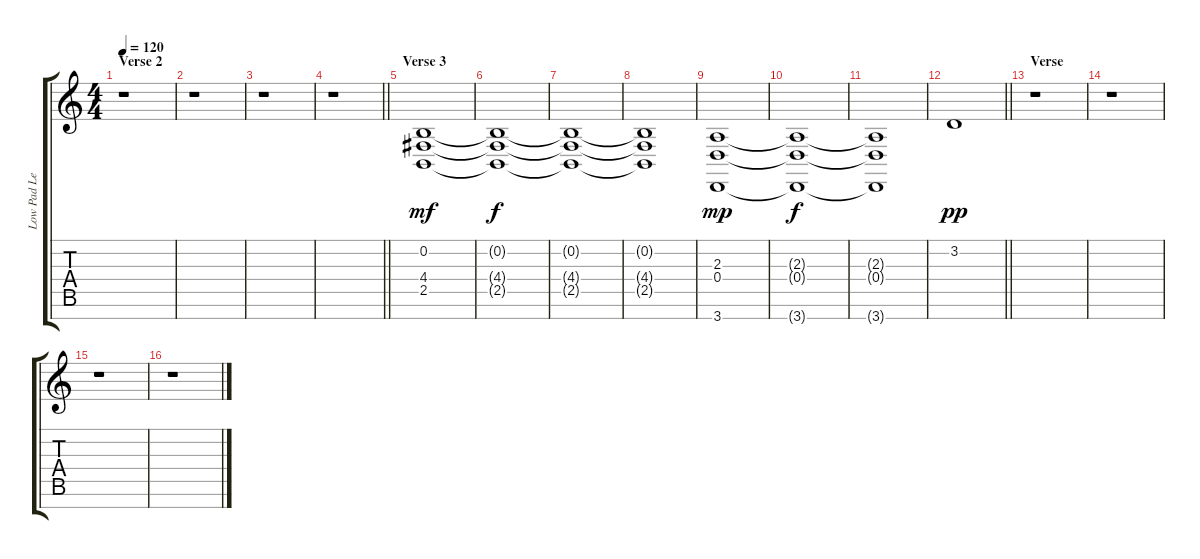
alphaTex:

\track ("Low Pad Lead" "Low Pad Le") {instrument stringensemble1}
\staff {score tabs}
\tuning (E4 B3 G3 D3 A2 E2 B1) {hide}
\ts (4 4)
\section ("" "Verse 2")
\tempo 120
\clef g2
\ks c
r.1{dy pp} |
r.1 |
r.1 |
\barLineRight lightlight
r.1 |
\section ("" "Verse 3")
(0.2 4.4 2.5).1{dy mf} |
(0.2{t} 4.4{t} 2.5{t}).1{dy f} |
(0.2{t} 4.4{t} 2.5{t}).1 |
(0.2{t} 4.4{t} 2.5{t}).1 |
(2.3 0.4 3.7).1{dy mp} |
(2.3{t} 0.4{t} 3.7{t}).1{dy f} |
(2.3{t} 0.4{t} 3.7{t}).1 |
\barLineRight lightlight
3.2.1{dy pp} |
\section ("" "Verse")
r.1 |
r.1 |
r.1 |
r.1
